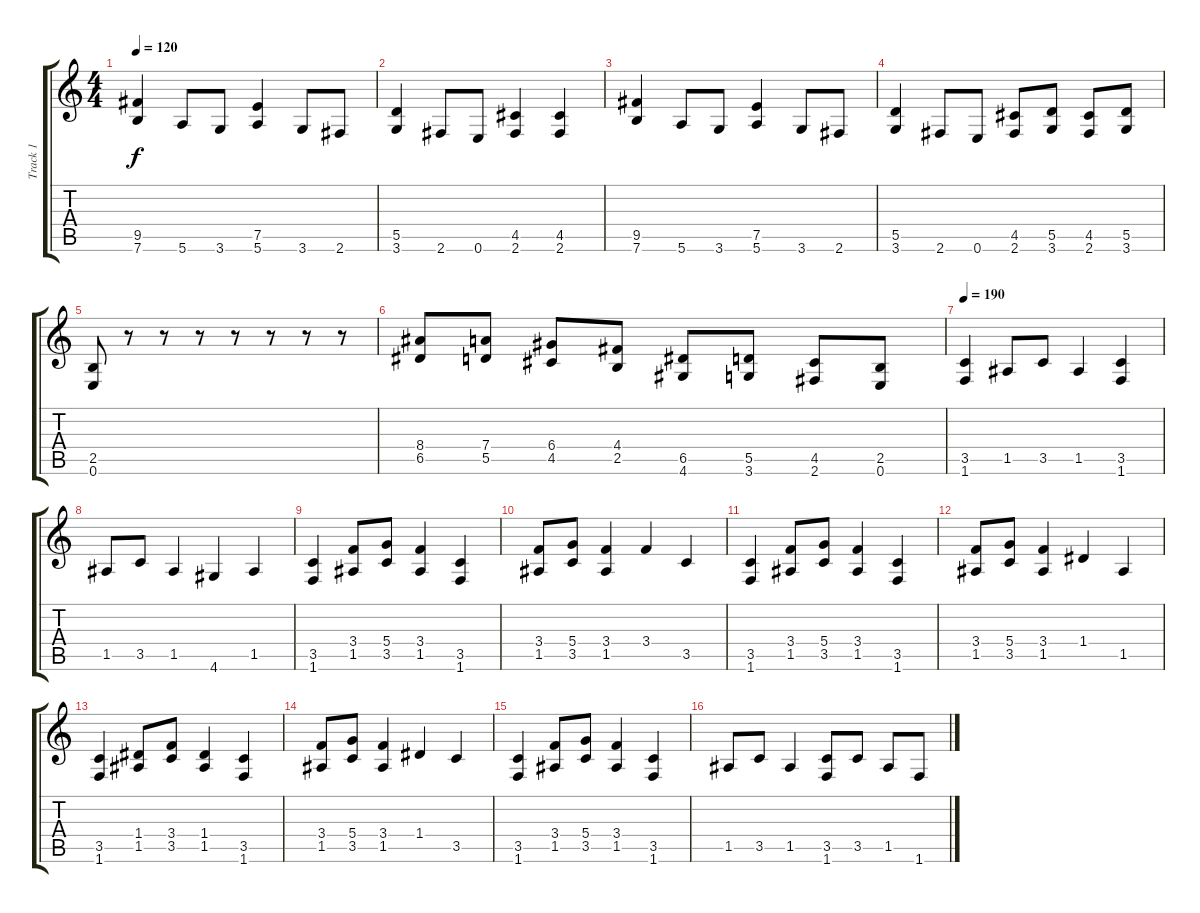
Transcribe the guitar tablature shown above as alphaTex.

\track ("Track 1" "Track 1") {instrument distortionguitar}
\staff {score tabs}
\tuning (E4 B3 G3 D3 A2 E2) {hide}
\ts (4 4)
\tempo 120
\clef g2
\ks c
(9.5 7.6).4{dy f} 5.6.8 3.6.8 (7.5 5.6).4 3.6.8 2.6.8 |
(5.5 3.6).4 2.6.8 0.6.8 (4.5 2.6).4 (4.5 2.6).4 |
(9.5 7.6).4 5.6.8 3.6.8 (7.5 5.6).4 3.6.8 2.6.8 |
(5.5 3.6).4 2.6.8 0.6.8 (4.5 2.6).8 (5.5 3.6).8 (4.5 2.6).8 (5.5 3.6).8 |
(2.5 0.6).8 r.8 r.8 r.8 r.8 r.8 r.8 r.8 |
(8.4 6.5).8 (7.4 5.5).8 (6.4 4.5).8 (4.4 2.5).8 (6.5 4.6).8 (5.5 3.6).8 (4.5 2.6).8 (2.5 0.6).8 |
\tempo 190
(3.5 1.6).4 1.5.8 3.5.8 1.5.4 (3.5 1.6).4 |
1.5.8 3.5.8 1.5.4 4.6.4 1.5.4 |
(3.5 1.6).4 (3.4 1.5).8 (5.4 3.5).8 (3.4 1.5).4 (3.5 1.6).4 |
(3.4 1.5).8 (5.4 3.5).8 (3.4 1.5).4 3.4.4 3.5.4 |
(3.5 1.6).4 (3.4 1.5).8 (5.4 3.5).8 (3.4 1.5).4 (3.5 1.6).4 |
(3.4 1.5).8 (5.4 3.5).8 (3.4 1.5).4 1.4.4 1.5.4 |
(3.5 1.6).4 (1.4 1.5).8 (3.4 3.5).8 (1.4 1.5).4 (3.5 1.6).4 |
(3.4 1.5).8 (5.4 3.5).8 (3.4 1.5).4 1.4.4 3.5.4 |
(3.5 1.6).4 (3.4 1.5).8 (5.4 3.5).8 (3.4 1.5).4 (3.5 1.6).4 |
1.5.8 3.5.8 1.5.4 (3.5 1.6).8 3.5.8 1.5.8 1.6.8
